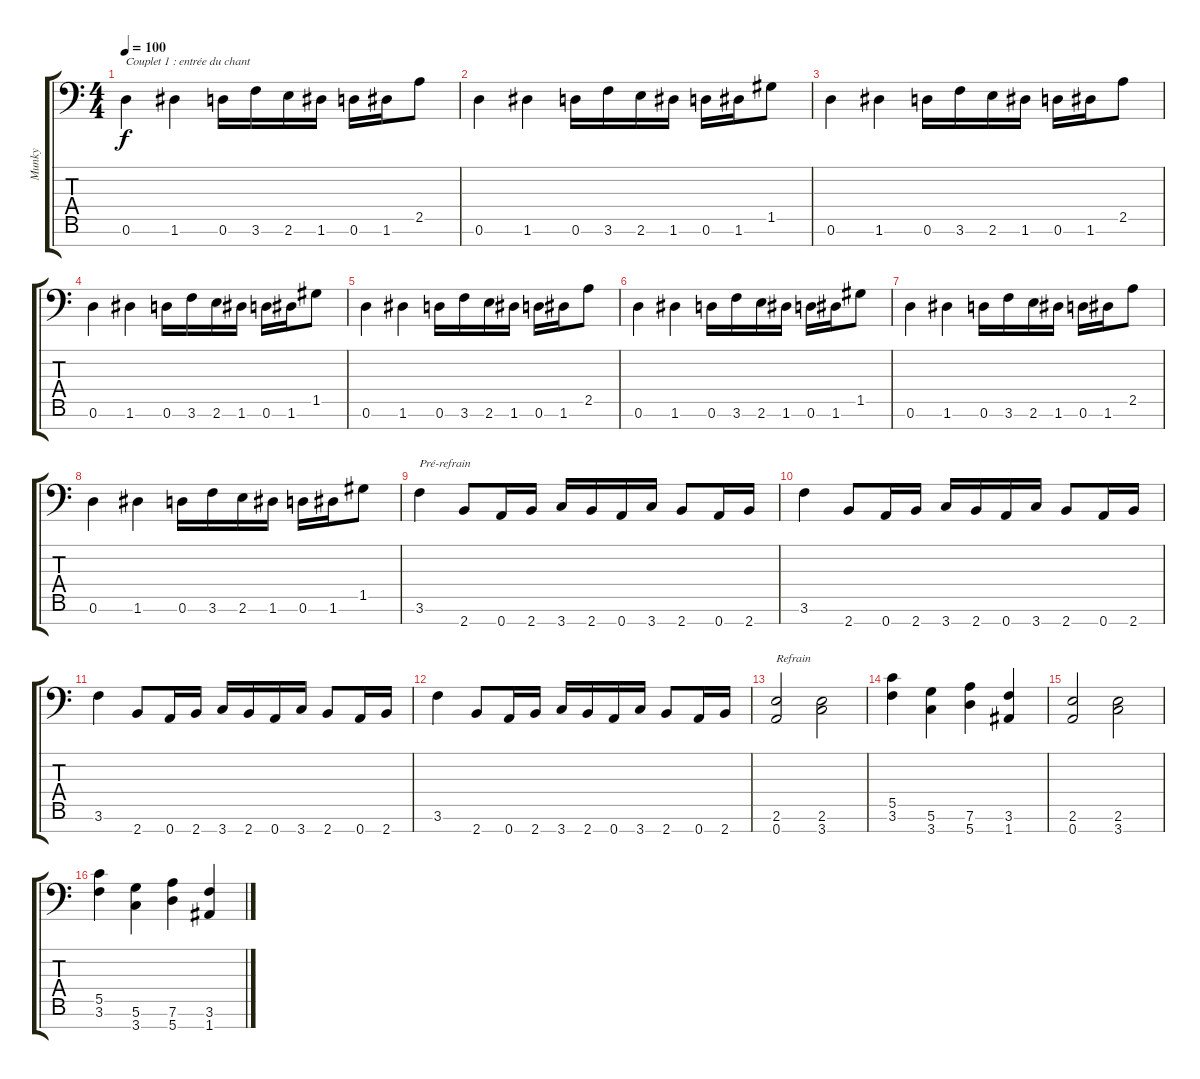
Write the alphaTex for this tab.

\track ("Munky" "Munky") {instrument overdrivenguitar}
\staff {score tabs}
\tuning (D4 A3 F3 C3 G2 D2 A1) {hide}
\ts (4 4)
\tempo 100
\clef f4
\ks c
0.6.4{txt "Couplet 1 : entrée du chant" dy f} 1.6.4 0.6.16 3.6.16 2.6.16 1.6.16 0.6.16 1.6.16 2.5.8 |
0.6.4 1.6.4 0.6.16 3.6.16 2.6.16 1.6.16 0.6.16 1.6.16 1.5.8 |
0.6.4 1.6.4 0.6.16 3.6.16 2.6.16 1.6.16 0.6.16 1.6.16 2.5.8 |
0.6.4 1.6.4 0.6.16 3.6.16 2.6.16 1.6.16 0.6.16 1.6.16 1.5.8 |
0.6.4 1.6.4 0.6.16 3.6.16 2.6.16 1.6.16 0.6.16 1.6.16 2.5.8 |
0.6.4 1.6.4 0.6.16 3.6.16 2.6.16 1.6.16 0.6.16 1.6.16 1.5.8 |
0.6.4 1.6.4 0.6.16 3.6.16 2.6.16 1.6.16 0.6.16 1.6.16 2.5.8 |
0.6.4 1.6.4 0.6.16 3.6.16 2.6.16 1.6.16 0.6.16 1.6.16 1.5.8 |
3.6.4{txt "Pré-refrain"} 2.7.8 0.7.16 2.7.16 3.7.16 2.7.16 0.7.16 3.7.16 2.7.8 0.7.16 2.7.16 |
3.6.4 2.7.8 0.7.16 2.7.16 3.7.16 2.7.16 0.7.16 3.7.16 2.7.8 0.7.16 2.7.16 |
3.6.4 2.7.8 0.7.16 2.7.16 3.7.16 2.7.16 0.7.16 3.7.16 2.7.8 0.7.16 2.7.16 |
3.6.4 2.7.8 0.7.16 2.7.16 3.7.16 2.7.16 0.7.16 3.7.16 2.7.8 0.7.16 2.7.16 |
(2.6 0.7).2{txt "Refrain"} (2.6 3.7).2 |
(5.5 3.6).4 (5.6 3.7).4 (7.6 5.7).4 (3.6 1.7).4 |
(2.6 0.7).2 (2.6 3.7).2 |
(5.5 3.6).4 (5.6 3.7).4 (7.6 5.7).4 (3.6 1.7).4
